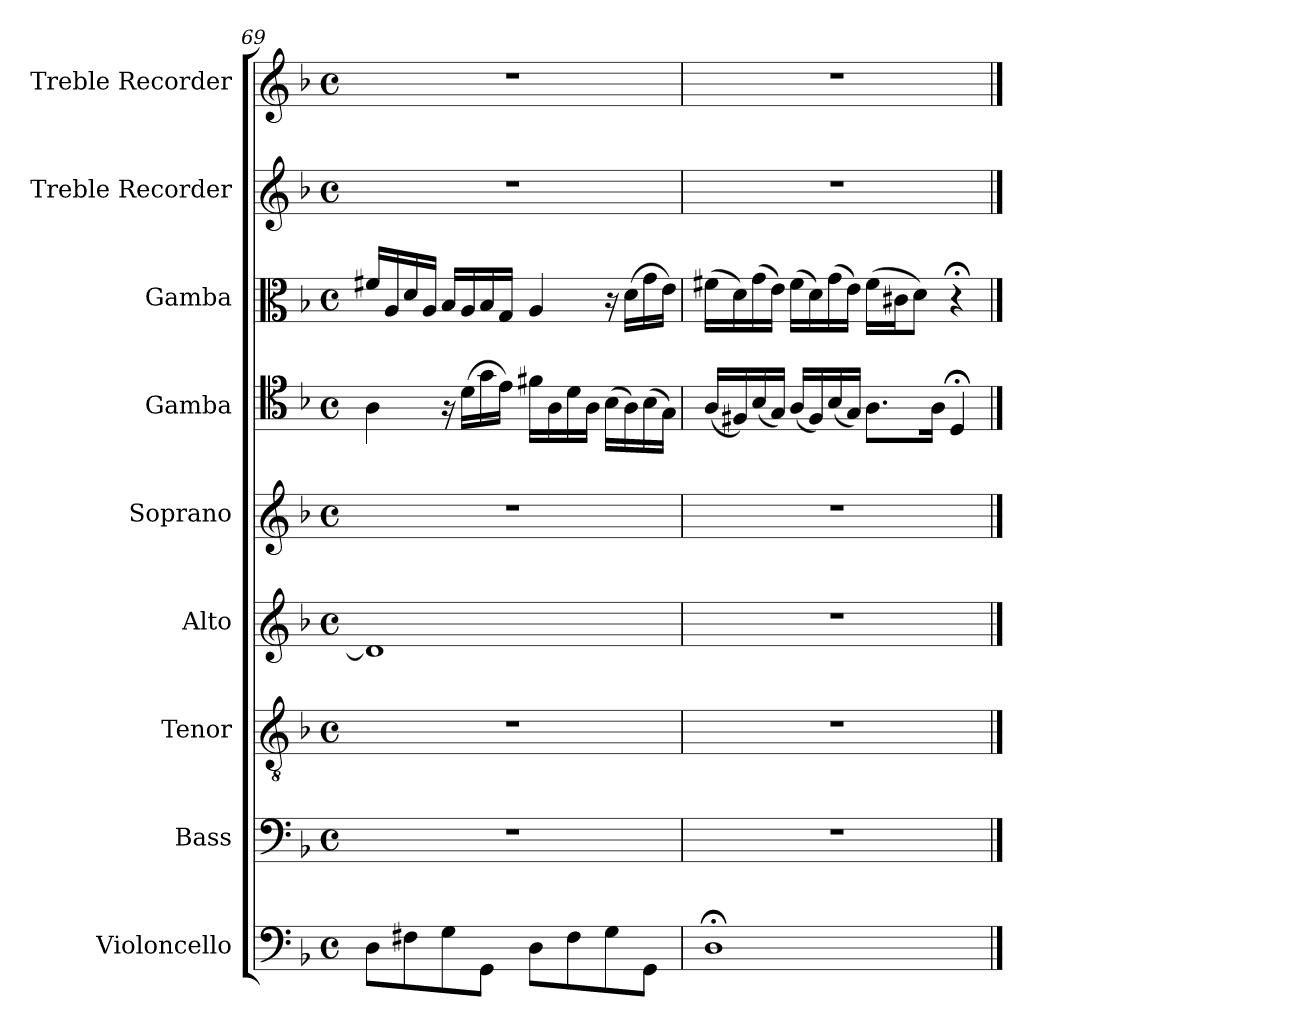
**kern	**kern	**kern	**kern	**kern	**kern	**kern	**kern	**kern
*part9	*part8	*part7	*part6	*part5	*part4	*part3	*part2	*part1
*staff9	*staff8	*staff7	*staff6	*staff5	*staff4	*staff3	*staff2	*staff1
*I"Violoncello	*I"Bass	*I"Tenor	*I"Alto	*I"Soprano	*I"Gamba	*I"Gamba	*I"Treble Recorder	*I"Treble Recorder
*	*	*I'T.	*	*I'S.	*	*	*I'Tr. Rec.	*I'Tr. Rec.
*clefF4	*clefF4	*clefGv2	*clefG2	*clefG2	*clefC4	*clefC3	*clefG2	*clefG2
*	*	*ITrd7c12	*	*	*	*	*	*
*k[b-]	*k[b-]	*k[b-]	*k[b-]	*k[b-]	*k[b-]	*k[b-]	*k[b-]	*k[b-]
*F:	*F:	*F:	*F:	*F:	*F:	*F:	*F:	*F:
*M4/4	*M4/4	*M4/4	*M4/4	*M4/4	*M4/4	*M4/4	*M4/4	*M4/4
*met(c)	*met(c)	*met(c)	*met(c)	*met(c)	*met(c)	*met(c)	*met(c)	*met(c)
=69	=69	=69	=69	=69	=69	=69	=69	=69
8Di\L	1r	1r	1di]	1r	4Ai\	16f#Xi/LL	1r	1r
.	.	.	.	.	.	16Ai/	.	.
8F#Xi\	.	.	.	.	.	16di/	.	.
.	.	.	.	.	.	16Ai/JJ	.	.
8Gi\	.	.	.	.	16r	16B-i/LL	.	.
.	.	.	.	.	(16di\LL	16Ai/	.	.
8GGi\J	.	.	.	.	16gi\	16B-i/	.	.
.	.	.	.	.	16ei\JJ)	16Gi/JJ	.	.
8Di\L	.	.	.	.	16f#Xi\LL	4Ai/	.	.
.	.	.	.	.	16Ai\	.	.	.
8F#i\	.	.	.	.	16di\	.	.	.
.	.	.	.	.	16Ai\JJ	.	.	.
8Gi\	.	.	.	.	(16B-i\LL	16r	.	.
.	.	.	.	.	16Ai\)	(16di\LL	.	.
8GGi\J	.	.	.	.	(16B-i\	16gi\	.	.
.	.	.	.	.	16Gi\JJ)	16ei\JJ)	.	.
=70	=70	=70	=70	=70	=70	=70	=70	=70
1D;i	1r	1r	1r	1r	(16Ai/LL	(16f#Xi\LL	1r	1r
.	.	.	.	.	16F#Xi/)	16di\)	.	.
.	.	.	.	.	(16B-i/	(16gi\	.	.
.	.	.	.	.	16Gi/JJ)	16ei\JJ)	.	.
.	.	.	.	.	(16Ai/LL	(16f#i\LL	.	.
.	.	.	.	.	16F#i/)	16di\)	.	.
.	.	.	.	.	(16B-i/	(16gi\	.	.
.	.	.	.	.	16Gi/JJ)	16ei\JJ)	.	.
.	.	.	.	.	8.Ai\L	(16f#i\LL	.	.
.	.	.	.	.	.	16c#Xi\J	.	.
.	.	.	.	.	.	8di\J)	.	.
.	.	.	.	.	16Ai\Jk	.	.	.
.	.	.	.	.	4D;i/	4r;	.	.
==	==	==	==	==	==	==	==	==
*-	*-	*-	*-	*-	*-	*-	*-	*-
